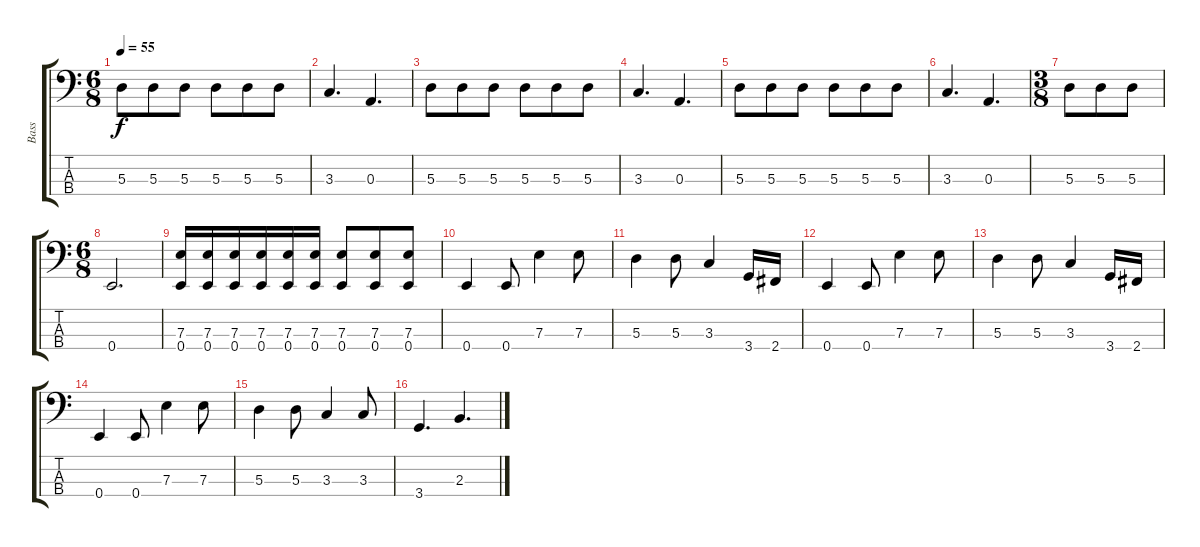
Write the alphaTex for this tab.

\track ("Bass" "Bass") {instrument electricbasspick}
\staff {score tabs}
\tuning (G2 D2 A1 E1) {hide}
\ts (6 8)
\tempo 55
\clef f4
\ks c
5.3.8{dy f} 5.3.8 5.3.8 5.3.8 5.3.8 5.3.8 |
3.3.4{d} 0.3.4{d} |
5.3.8 5.3.8 5.3.8 5.3.8 5.3.8 5.3.8 |
3.3.4{d} 0.3.4{d} |
5.3.8 5.3.8 5.3.8 5.3.8 5.3.8 5.3.8 |
3.3.4{d} 0.3.4{d} |
\ts (3 8)
5.3.8 5.3.8 5.3.8 |
\ts (6 8)
0.4.2{d} |
(7.3 0.4).16 (7.3 0.4).16 (7.3 0.4).16 (7.3 0.4).16 (7.3 0.4).16 (7.3 0.4).16 (7.3 0.4).8 (7.3 0.4).8 (7.3 0.4).8 |
0.4.4 0.4.8 7.3.4 7.3.8 |
5.3.4 5.3.8 3.3.4 3.4.16 2.4.16 |
0.4.4 0.4.8 7.3.4 7.3.8 |
5.3.4 5.3.8 3.3.4 3.4.16 2.4.16 |
0.4.4 0.4.8 7.3.4 7.3.8 |
5.3.4 5.3.8 3.3.4 3.3.8 |
3.4.4{d} 2.3.4{d}
